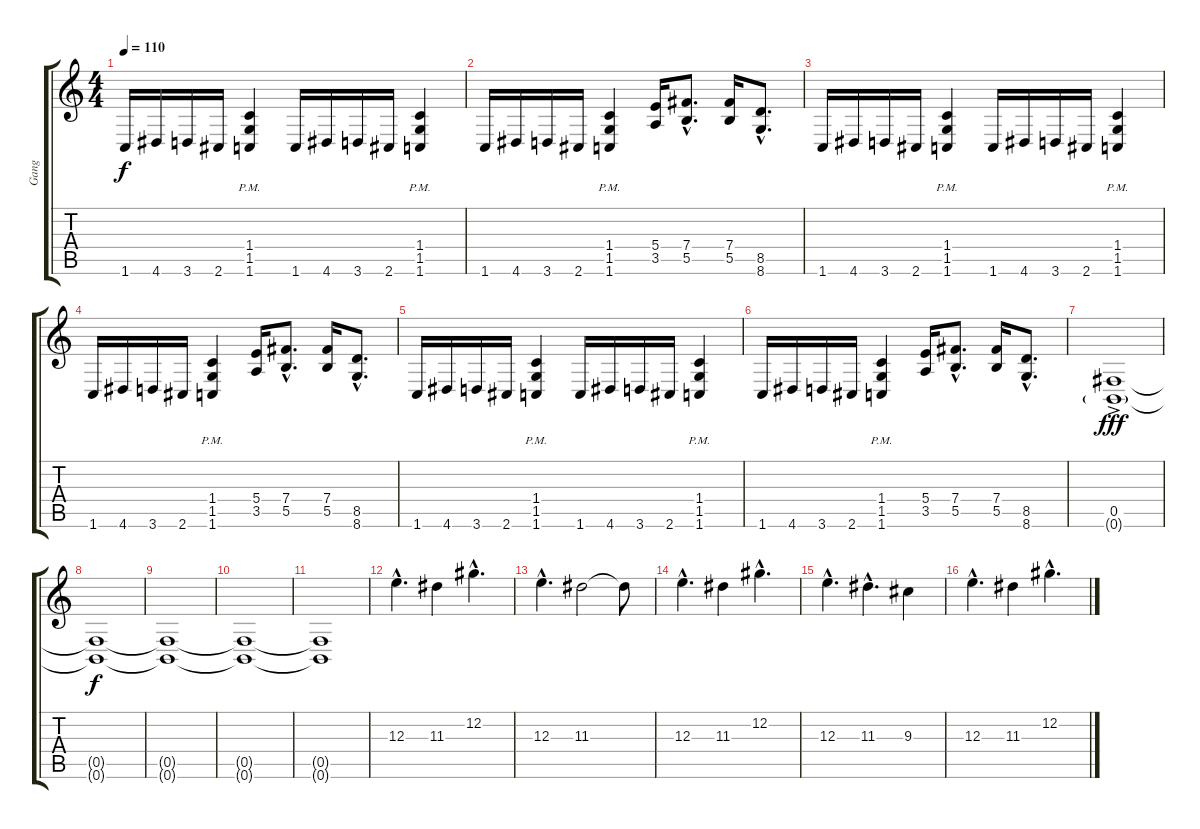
\track ("Gang" "Gang") {instrument distortionguitar}
\staff {score tabs}
\tuning (Db4 Ab3 E3 B2 Gb2 B1) {hide}
\ts (4 4)
\tempo 110
\clef g2
\ks c
1.6.16{dy f} 4.6.16 3.6.16 2.6.16 (1.4{pm} 1.5 1.6).4 1.6.16 4.6.16 3.6.16 2.6.16 (1.4{pm} 1.5 1.6).4 |
1.6.16 4.6.16 3.6.16 2.6.16 (1.4{pm} 1.5 1.6).4 (5.4 3.5).16 (7.4{hac} 5.5{hac}).8{d} (7.4 5.5).16 (8.5{hac} 8.6{hac}).8{d} |
1.6.16 4.6.16 3.6.16 2.6.16 (1.4{pm} 1.5 1.6).4 1.6.16 4.6.16 3.6.16 2.6.16 (1.4{pm} 1.5 1.6).4 |
1.6.16 4.6.16 3.6.16 2.6.16 (1.4{pm} 1.5 1.6).4 (5.4 3.5).16 (7.4{hac} 5.5{hac}).8{d} (7.4 5.5).16 (8.5{hac} 8.6{hac}).8{d} |
1.6.16 4.6.16 3.6.16 2.6.16 (1.4{pm} 1.5 1.6).4 1.6.16 4.6.16 3.6.16 2.6.16 (1.4{pm} 1.5 1.6).4 |
1.6.16 4.6.16 3.6.16 2.6.16 (1.4{pm} 1.5 1.6).4 (5.4 3.5).16 (7.4{hac} 5.5{hac}).8{d} (7.4 5.5).16 (8.5{hac} 8.6{hac}).8{d} |
(0.5 0.6{g ac}).1{dy fff} |
(0.5{t} 0.6{t}).1{dy f} |
(0.5{t} 0.6{t}).1 |
(0.5{t} 0.6{t}).1 |
(0.5{t} 0.6{t}).1 |
12.3{hac}.4{d} 11.3.4 12.2{hac}.4{d} |
12.3{hac}.4{d} 11.3.2 11.3{t}.8 |
12.3{hac}.4{d} 11.3.4 12.2{hac}.4{d} |
12.3{hac}.4{d} 11.3{hac}.4{d} 9.3.4 |
12.3{hac}.4{d} 11.3.4 12.2{hac}.4{d}
